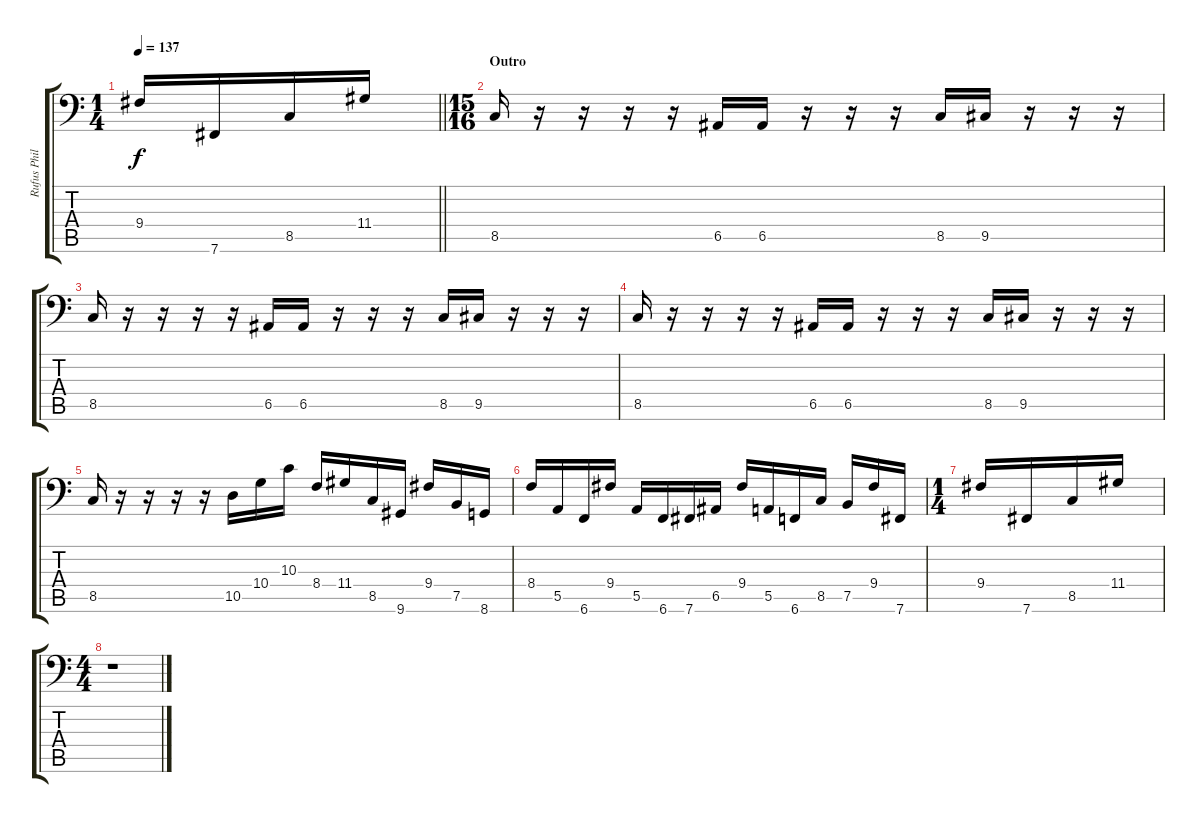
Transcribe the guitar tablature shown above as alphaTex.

\track ("Rufus Philpot" "Rufus Phil") {instrument electricbassfinger}
\staff {score tabs}
\tuning (C3 G2 D2 A1 E1 B0) {hide}
\ts (1 4)
\tempo 137
\clef f4
\barLineRight lightlight
\ks c
9.4.16{dy f} 7.6.16 8.5.16 11.4.16 |
\ts (15 16)
\section ("" "Outro")
8.5.16 r.16 r.16 r.16 r.16 6.5.16 6.5.16 r.16 r.16 r.16 8.5.16 9.5.16 r.16 r.16 r.16 |
8.5.16 r.16 r.16 r.16 r.16 6.5.16 6.5.16 r.16 r.16 r.16 8.5.16 9.5.16 r.16 r.16 r.16 |
8.5.16 r.16 r.16 r.16 r.16 6.5.16 6.5.16 r.16 r.16 r.16 8.5.16 9.5.16 r.16 r.16 r.16 |
8.5.16 r.16 r.16 r.16 r.16 10.5.16 10.4.16 10.3.16 8.4.16 11.4.16 8.5.16 9.6.16 9.4.16 7.5.16 8.6.16 |
8.4.16 5.5.16 6.6.16 9.4.16 5.5.16 6.6.16 7.6.16 6.5.16 9.4.16 5.5.16 6.6.16 8.5.16 7.5.16 9.4.16 7.6.16 |
\ts (1 4)
9.4.16 7.6.16 8.5.16 11.4.16 |
\ts (4 4)
r.1
